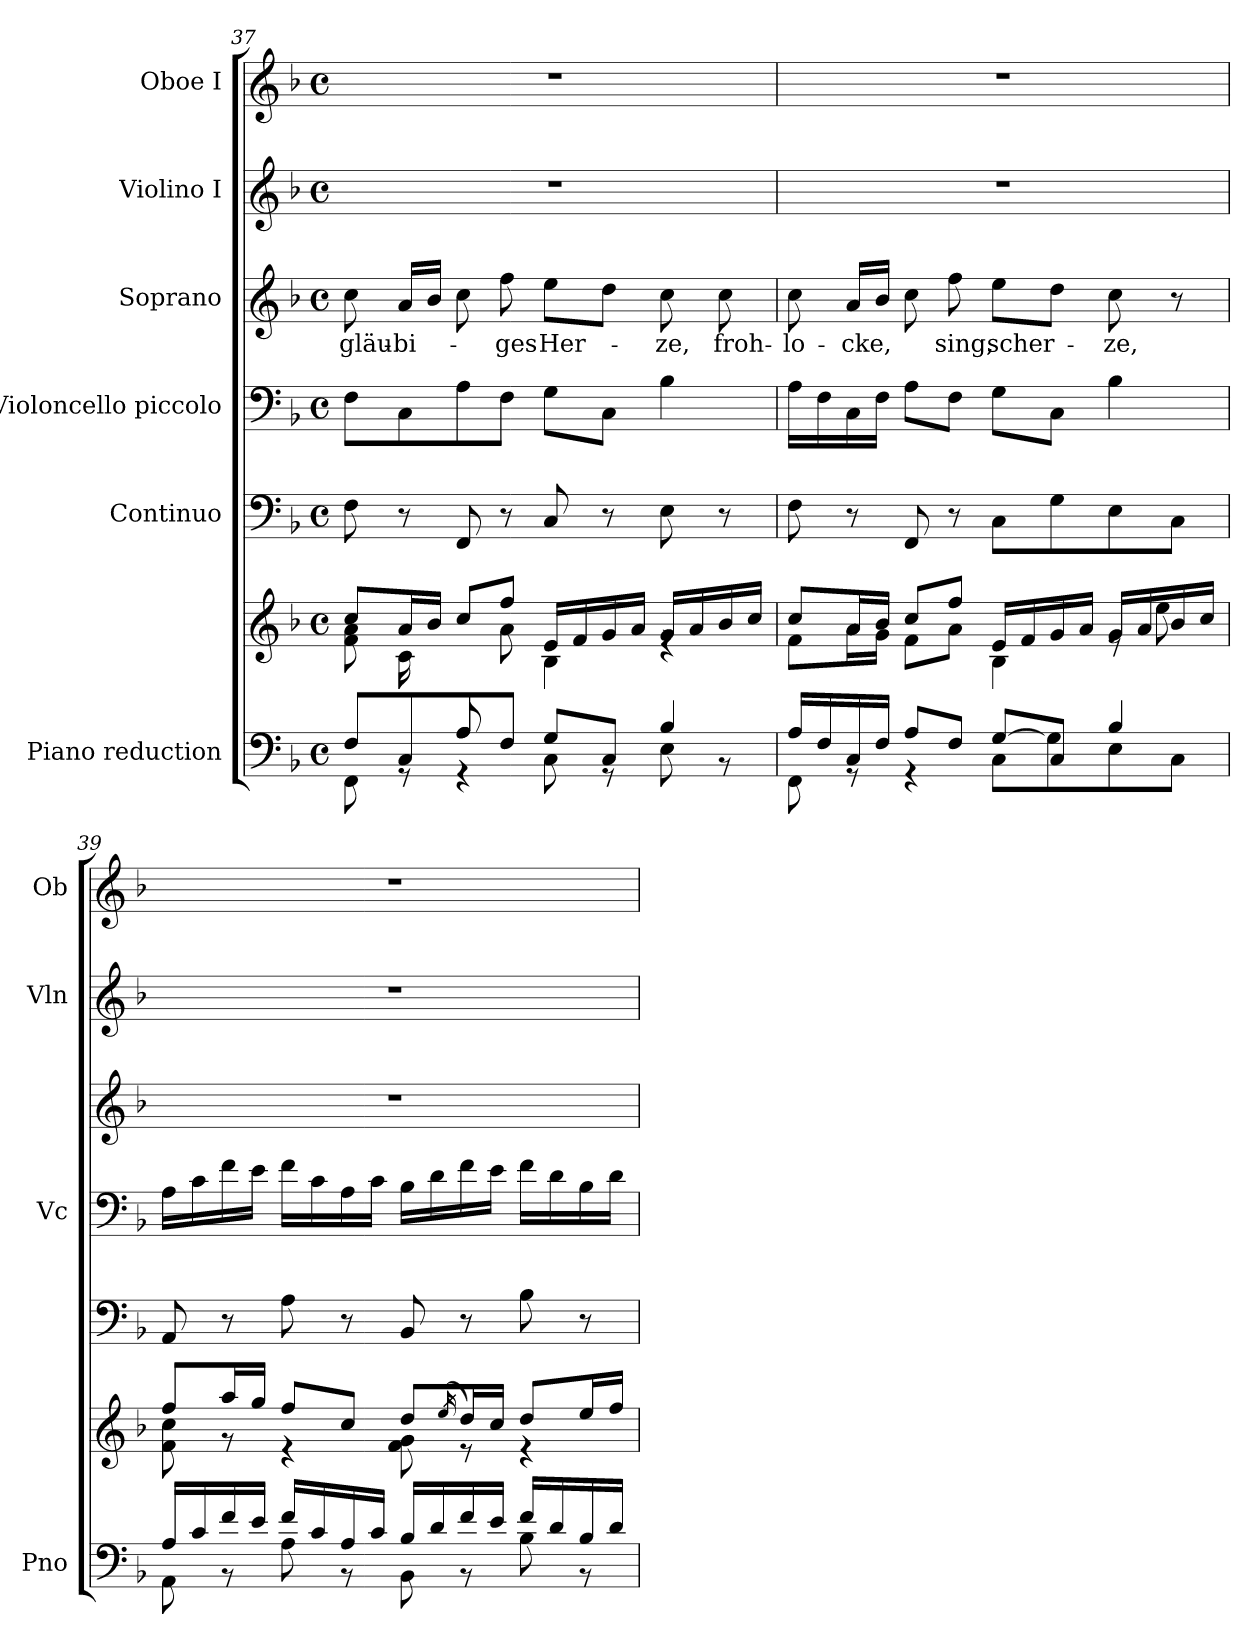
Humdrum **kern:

**kern	**kern	**kern	**kern	**kern	**text	**kern	**kern
*part6	*part6	*part5	*part4	*part3	*part3	*part2	*part1
*staff7	*staff6	*staff5	*staff4	*staff3	*staff3	*staff2	*staff1
*I"Piano reduction	*	*I"Continuo	*I"Violoncello piccolo	*I"Soprano	*	*I"Violino I	*I"Oboe I
*I'Pno	*	*	*I'Vc	*	*	*I'Vln	*I'Ob
!!LO:PB:g=z
*clefF4	*clefG2	*clefF4	*clefF4	*clefG2	*	*clefG2	*clefG2
*k[b-]	*k[b-]	*k[b-]	*k[b-]	*k[b-]	*	*k[b-]	*k[b-]
*M4/4	*M4/4	*M4/4	*M4/4	*M4/4	*	*M4/4	*M4/4
*met(c)	*met(c)	*met(c)	*met(c)	*met(c)	*	*met(c)	*met(c)
=37	=37	=37	=37	=37	=37	=37	=37
*^	*^	*	*	*	*	*	*
*	*^	*	*	*	*	*	*	*	*
!	!	!	!	!	!	!	!	!LO:LY:b	!	!
8.ryy	8F/L	8FF\	8cc/L	8f\ 8a\L	8F\	8F\L	8cc\	gläu-	1r	1r
!	!	!	!	!	!	!	!	!LO:LY:b	!	!
.	8C/	8rGG	16a/L	16c\L	8r	8C\	16a/LL	bi-	.	.
16B-/JJ	.	.	16b-/JJ	8.ryy	.	.	16b-/JJ	.	.	.
8A/L	8A\	4rGG	8cc/L	.	8FF/	8A\	8cc\	.	.	.
!	!	!	!	!	!	!	!	!LO:LY:b	!	!
2ryy	8F\J	.	8ff/J	8a\J	8r	8F\J	8ff\	-ges	.	.
!	!	!	!	!	!	!	!	!LO:LY:b	!	!
.	8G/L	8C\	16e/LL	4B-\	8C/	8G\L	8ee\L	Her-	.	.
.	.	.	16f/	.	.	.	.	.	.	.
.	8C/J	8rGG	16g/	.	8r	8C\J	8dd\J	.	.	.
.	.	.	16a/JJ	.	.	.	.	.	.	.
!	!	!	!	!	!	!	!	!LO:LY:b	!	!
.	4B-/	8E\	16g/LL	4re	8E\	4B-\	8cc\	-ze,	.	.
.	.	.	16a/	.	.	.	.	.	.	.
!	!	!	!	!	!	!	!	!LO:LY:b	!	!
8ryy	.	8r	16b-/	.	8r	.	8cc\	froh-	.	.
.	.	.	16cc/JJ	.	.	.	.	.	.	.
*	*v	*v	*	*	*	*	*	*	*	*
=38	=38	=38	=38	=38	=38	=38	=38	=38	=38
!	!	!	!	!	!	!	!LO:LY:b	!	!
16A/LL	8FF\	8cc/L	8f\L	8F\	16A\LL	8cc\	-lo-	1r	1r
16F/	.	.	.	.	16F\	.	.	.	.
!	!	!	!	!	!	!	!LO:LY:b	!	!
16C/	8rGG	16a/L	16a\L	8r	16C\	16a/LL	-cke,	.	.
16F/JJ	.	16b-/JJ	16g\JJ	.	16F\JJ	16b-/JJ	.	.	.
8A/L	4rGG	8cc/L	8f\L	8FF/	8A\L	8cc\	.	.	.
!	!	!	!	!	!	!	!LO:LY:b	!	!
8F/J	.	8ff/J	8a\J	8r	8F\J	8ff\	sing,	.	.
!	!	!	!	!	!	!	!LO:LY:b	!	!
[8G/L	8C\L	16e/LL	4B-\	8C\L	8G\L	8ee\L	scher-	.	.
.	.	16f/	.	.	.	.	.	.	.
8C/J	8G\]	16g/	.	8G\	8C\J	8dd\J	.	.	.
.	.	16a/JJ	.	.	.	.	.	.	.
!	!	!	!	!	!	!	!LO:LY:b	!	!
4B-/	8E\	16g/LL	8re	8E\	4B-\	8cc\	-ze,	.	.
.	.	16a/	.	.	.	.	.	.	.
.	8C\J	16b-/	8ee\	8C\J	.	8r	.	.	.
.	.	16cc/JJ	.	.	.	.	.	.	.
=39	=39	=39	=39	=39	=39	=39	=39	=39	=39
16A/LL	8AA\	8ff/L	8f\ 8cc\	8AA/	16A\LL	1r	.	1r	1r
16c/	.	.	.	.	16c\	.	.	.	.
16f/	8r	16aa/L	8r	8r	16f\	.	.	.	.
16e/JJ	.	16gg/JJ	.	.	16e\JJ	.	.	.	.
16f/LL	8A\	8ff/L	4r	8A\	16f\LL	.	.	.	.
16c/	.	.	.	.	16c\	.	.	.	.
16A/	8r	8cc/J	.	8r	16A\	.	.	.	.
16c/JJ	.	.	.	.	16c\JJ	.	.	.	.
16B-/LL	8BB-\	8dd/L	8f\ 8g\	8BB-/	16B-\LL	.	.	.	.
16d/	.	.	.	.	16d\	.	.	.	.
.	.	(<16qee/	.	.	.	.	.	.	.
16f/	8r	16dd/L)	8r	8r	16f\	.	.	.	.
16e/JJ	.	16cc/JJ	.	.	16e\JJ	.	.	.	.
16f/LL	8B-\	8dd/L	4r	8B-\	16f\LL	.	.	.	.
16d/	.	.	.	.	16d\	.	.	.	.
16B-/	8r	16ee/L	.	8r	16B-\	.	.	.	.
16d/JJ	.	16ff/JJ	.	.	16d\JJ	.	.	.	.
*v	*v	*	*	*	*	*	*	*	*
*	*v	*v	*	*	*	*	*	*
=	=	=	=	=	=	=	=
*-	*-	*-	*-	*-	*-	*-	*-
